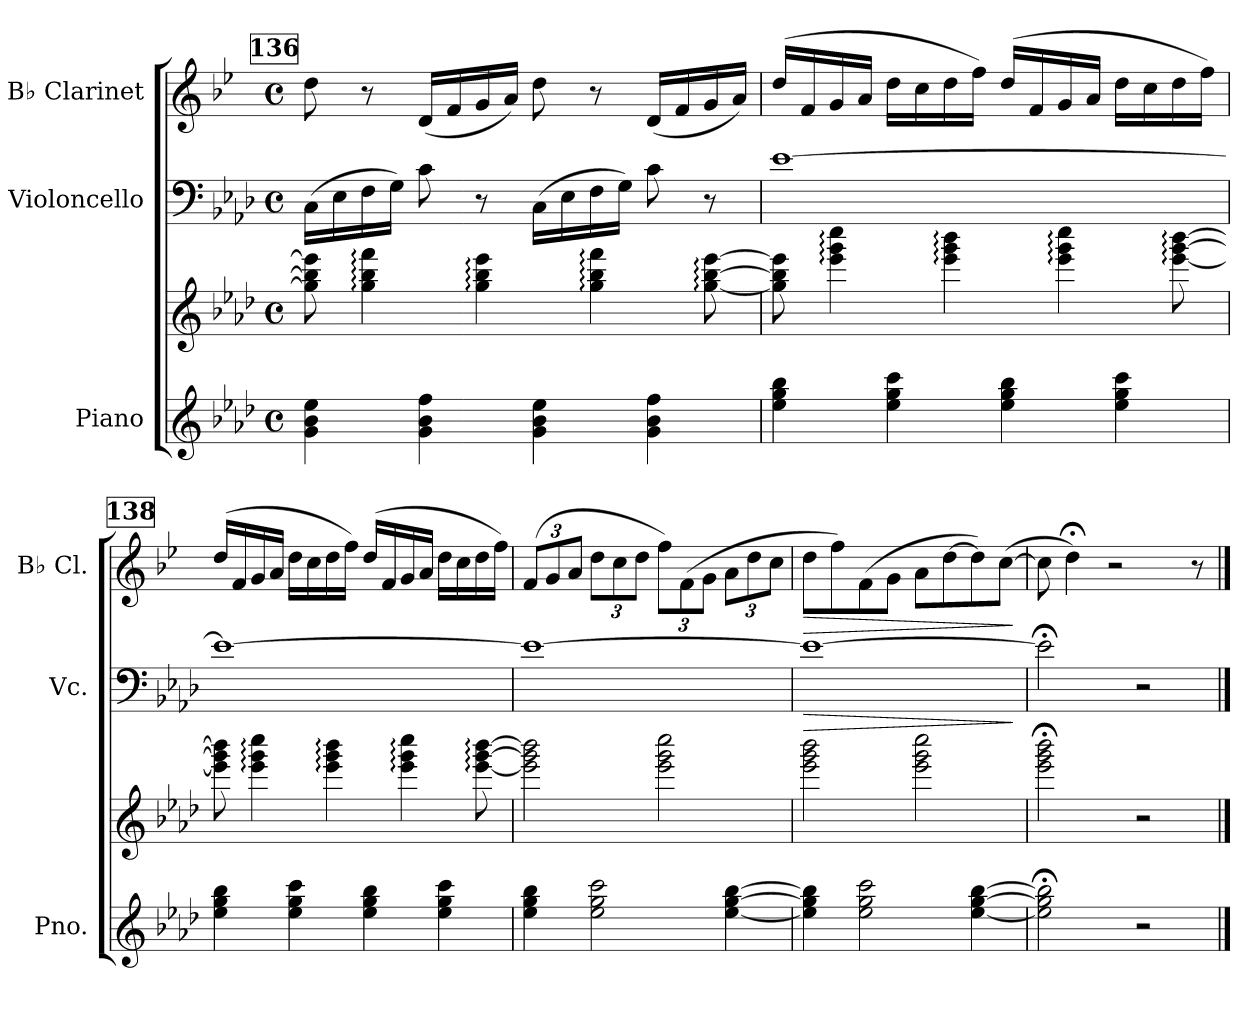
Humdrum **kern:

**kern	**kern	**kern	**dynam	**kern	**dynam
*part3	*part3	*part2	*part2	*part1	*part1
*staff4	*staff3	*staff2	*staff2	*staff1	*staff1
*I"Piano	*	*I"Violoncello	*	*I"B♭ Clarinet	*
*I'Pno.	*	*I'Vc.	*	*I'B♭ Cl.	*
*clefG2	*clefG2	*clefF4	*	*clefG2	*
*	*	*	*	*ITrd1c2	*
*k[b-e-a-d-]	*k[b-e-a-d-]	*k[b-e-a-d-]	*	*k[b-e-a-d-]	*
*M4/4	*M4/4	*M4/4	*	*M4/4	*
*met(c)	*met(c)	*met(c)	*	*met(c)	*
!!LO:REH:place=s1:a:B:fs=14:t=136
=136	=136	=136	=136	=136	=136
4g\ 4b-\ 4ee-\	8gg\] 8bb-\] 8eee-\]	(>16C\LL	.	8cc\	.
.	.	16E-\	.	.	.
.	4gg\: 4bb-\: 4fff\:	16F\	.	8r	.
.	.	16G\JJ)	.	.	.
4g\ 4b-\ 4ff\	.	8c\	.	(<16c/LL	.
.	.	.	.	16e-/	.
.	4gg\: 4bb-\: 4eee-\:	8r	.	16f/	.
.	.	.	.	16g/JJ)	.
4g\ 4b-\ 4ee-\	.	(>16C\LL	.	8cc\	.
.	.	16E-\	.	.	.
.	4gg\: 4bb-\: 4fff\:	16F\	.	8r	.
.	.	16G\JJ)	.	.	.
4g\ 4b-\ 4ff\	.	8c\	.	(<16c/LL	.
.	.	.	.	16e-/	.
.	[8gg\: [8bb-\: [8eee-\:	8r	.	16f/	.
.	.	.	.	16g/JJ)	.
!!LO:PB:g=z
=137	=137	=137	=137	=137	=137
4ee-\ 4gg\ 4bb-\	8gg\] 8bb-\] 8eee-\]	[1e-	.	(>16cc/LL	.
.	.	.	.	16e-/	.
.	4eee-\: 4ggg\: 4cccc\:	.	.	16f/	.
.	.	.	.	16g/JJ	.
4ee-\ 4gg\ 4ccc\	.	.	.	16cc\LL	.
.	.	.	.	16b-\	.
.	4eee-\: 4ggg\: 4bbb-\:	.	.	16cc\	.
.	.	.	.	16ee-\JJ)	.
4ee-\ 4gg\ 4bb-\	.	.	.	(>16cc/LL	.
.	.	.	.	16e-/	.
.	4eee-\: 4ggg\: 4cccc\:	.	.	16f/	.
.	.	.	.	16g/JJ	.
4ee-\ 4gg\ 4ccc\	.	.	.	16cc\LL	.
.	.	.	.	16b-\	.
.	[8eee-\: [8ggg\: [8bbb-\:	.	.	16cc\	.
.	.	.	.	16ee-\JJ)	.
!!LO:REH:place=s1:a:B:fs=14:t=138
=138	=138	=138	=138	=138	=138
4ee-\ 4gg\ 4bb-\	8eee-\] 8ggg\] 8bbb-\]	1e-_	.	(>16cc/LL	.
.	.	.	.	16e-/	.
.	4eee-\: 4ggg\: 4cccc\:	.	.	16f/	.
.	.	.	.	16g/JJ	.
4ee-\ 4gg\ 4ccc\	.	.	.	16cc\LL	.
.	.	.	.	16b-\	.
.	4eee-\: 4ggg\: 4bbb-\:	.	.	16cc\	.
.	.	.	.	16ee-\JJ)	.
4ee-\ 4gg\ 4bb-\	.	.	.	(>16cc/LL	.
.	.	.	.	16e-/	.
.	4eee-\: 4ggg\: 4cccc\:	.	.	16f/	.
.	.	.	.	16g/JJ	.
4ee-\ 4gg\ 4ccc\	.	.	.	16cc\LL	.
.	.	.	.	16b-\	.
.	[8eee-\: [8ggg\: [8bbb-\:	.	.	16cc\	.
.	.	.	.	16ee-\JJ)	.
=139	=139	=139	=139	=139	=139
*	*	*	*	*Xbrackettup	*
4ee-\ 4gg\ 4bb-\	2eee-\] 2ggg\] 2bbb-\]	1e-_	.	(>12e-/L	.
.	.	.	.	12f/	.
.	.	.	.	12g/J	.
2ee-\ 2gg\ 2ccc\	.	.	.	12cc\L	.
.	.	.	.	12b-\	.
.	.	.	.	12cc\J	.
.	2eee-\ 2ggg\ 2cccc\	.	.	12ee-\L)	.
.	.	.	.	(>12e-\	.
.	.	.	.	12f\J	.
[4ee-\ [4gg\ [4bb-\	.	.	.	12g\L	.
.	.	.	.	12cc\	.
.	.	.	.	12b-\J	.
!!LO:LB:g=z
=140	=140	=140	=140	=140	=140
!	!	!	!LO:HP:b	!	!LO:HP:b
4ee-\] 4gg\] 4bb-\]	2eee-\ 2ggg\ 2bbb-\	1e-_	>	8cc\L	>
.	.	.	.	8ee-\)	.
2ee-\ 2gg\ 2ccc\	.	.	.	(>8e-\	.
.	.	.	.	8f\J	.
.	2eee-\ 2ggg\ 2cccc\	.	.	8g\L	.
.	.	.	.	[8cc\	.
[4ee-\ [4gg\ [4bb-\	.	.	.	8cc\])	.
.	.	.	.	(>[8b-\J	.
.	.	.	]	.	]
=141	=141	=141	=141	=141	=141
2ee-\];< 2gg\];< 2bb-\];<	2eee-\;< 2ggg\;< 2bbb-\;<	2e-;<\]	.	8b-\]	.
.	.	.	.	4cc;<\)	.
.	.	.	.	2r	.
2r	2r	2r	.	.	.
.	.	.	.	8r	.
==	==	==	==	==	==
*-	*-	*-	*-	*-	*-
